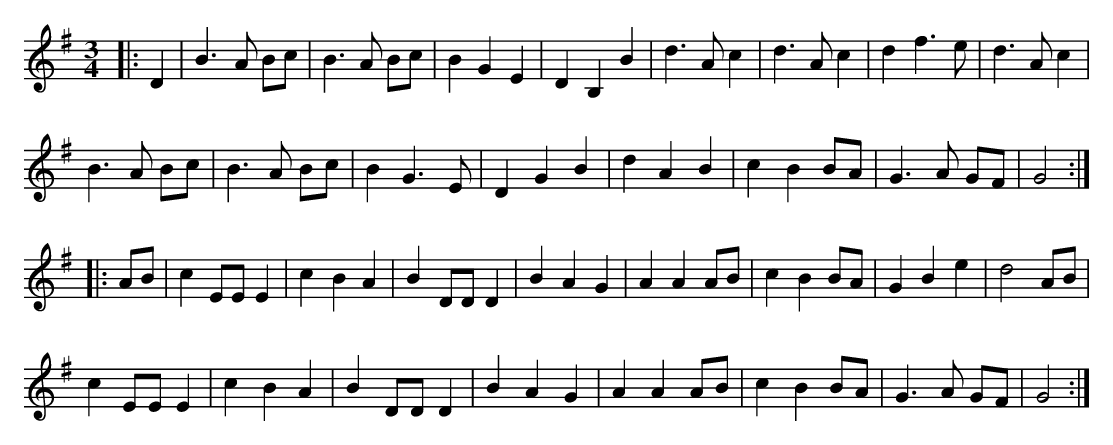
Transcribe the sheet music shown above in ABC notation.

X:1
M:3/4
K:G
|:D2|B3 A Bc|B3 A Bc|B2 G2 E2|D2 B,2 B2|d3 A c2|d3 A c2|d2 f3 e|d3 A c2|
B3 A Bc|B3 A Bc|B2 G3 E|D2 G2 B2|d2 A2 B2|c2 B2 BA|G3 A GF|G4:|
|:AB|c2 EE E2|c2 B2 A2|B2 DD D2|B2 A2 G2|A2 A2 AB|c2 B2 BA|G2 B2 e2|d4 AB|
c2 EE E2|c2 B2 A2|B2 DD D2|B2 A2 G2|A2 A2 AB|c2 B2 BA|G3 A GF|G4:|
